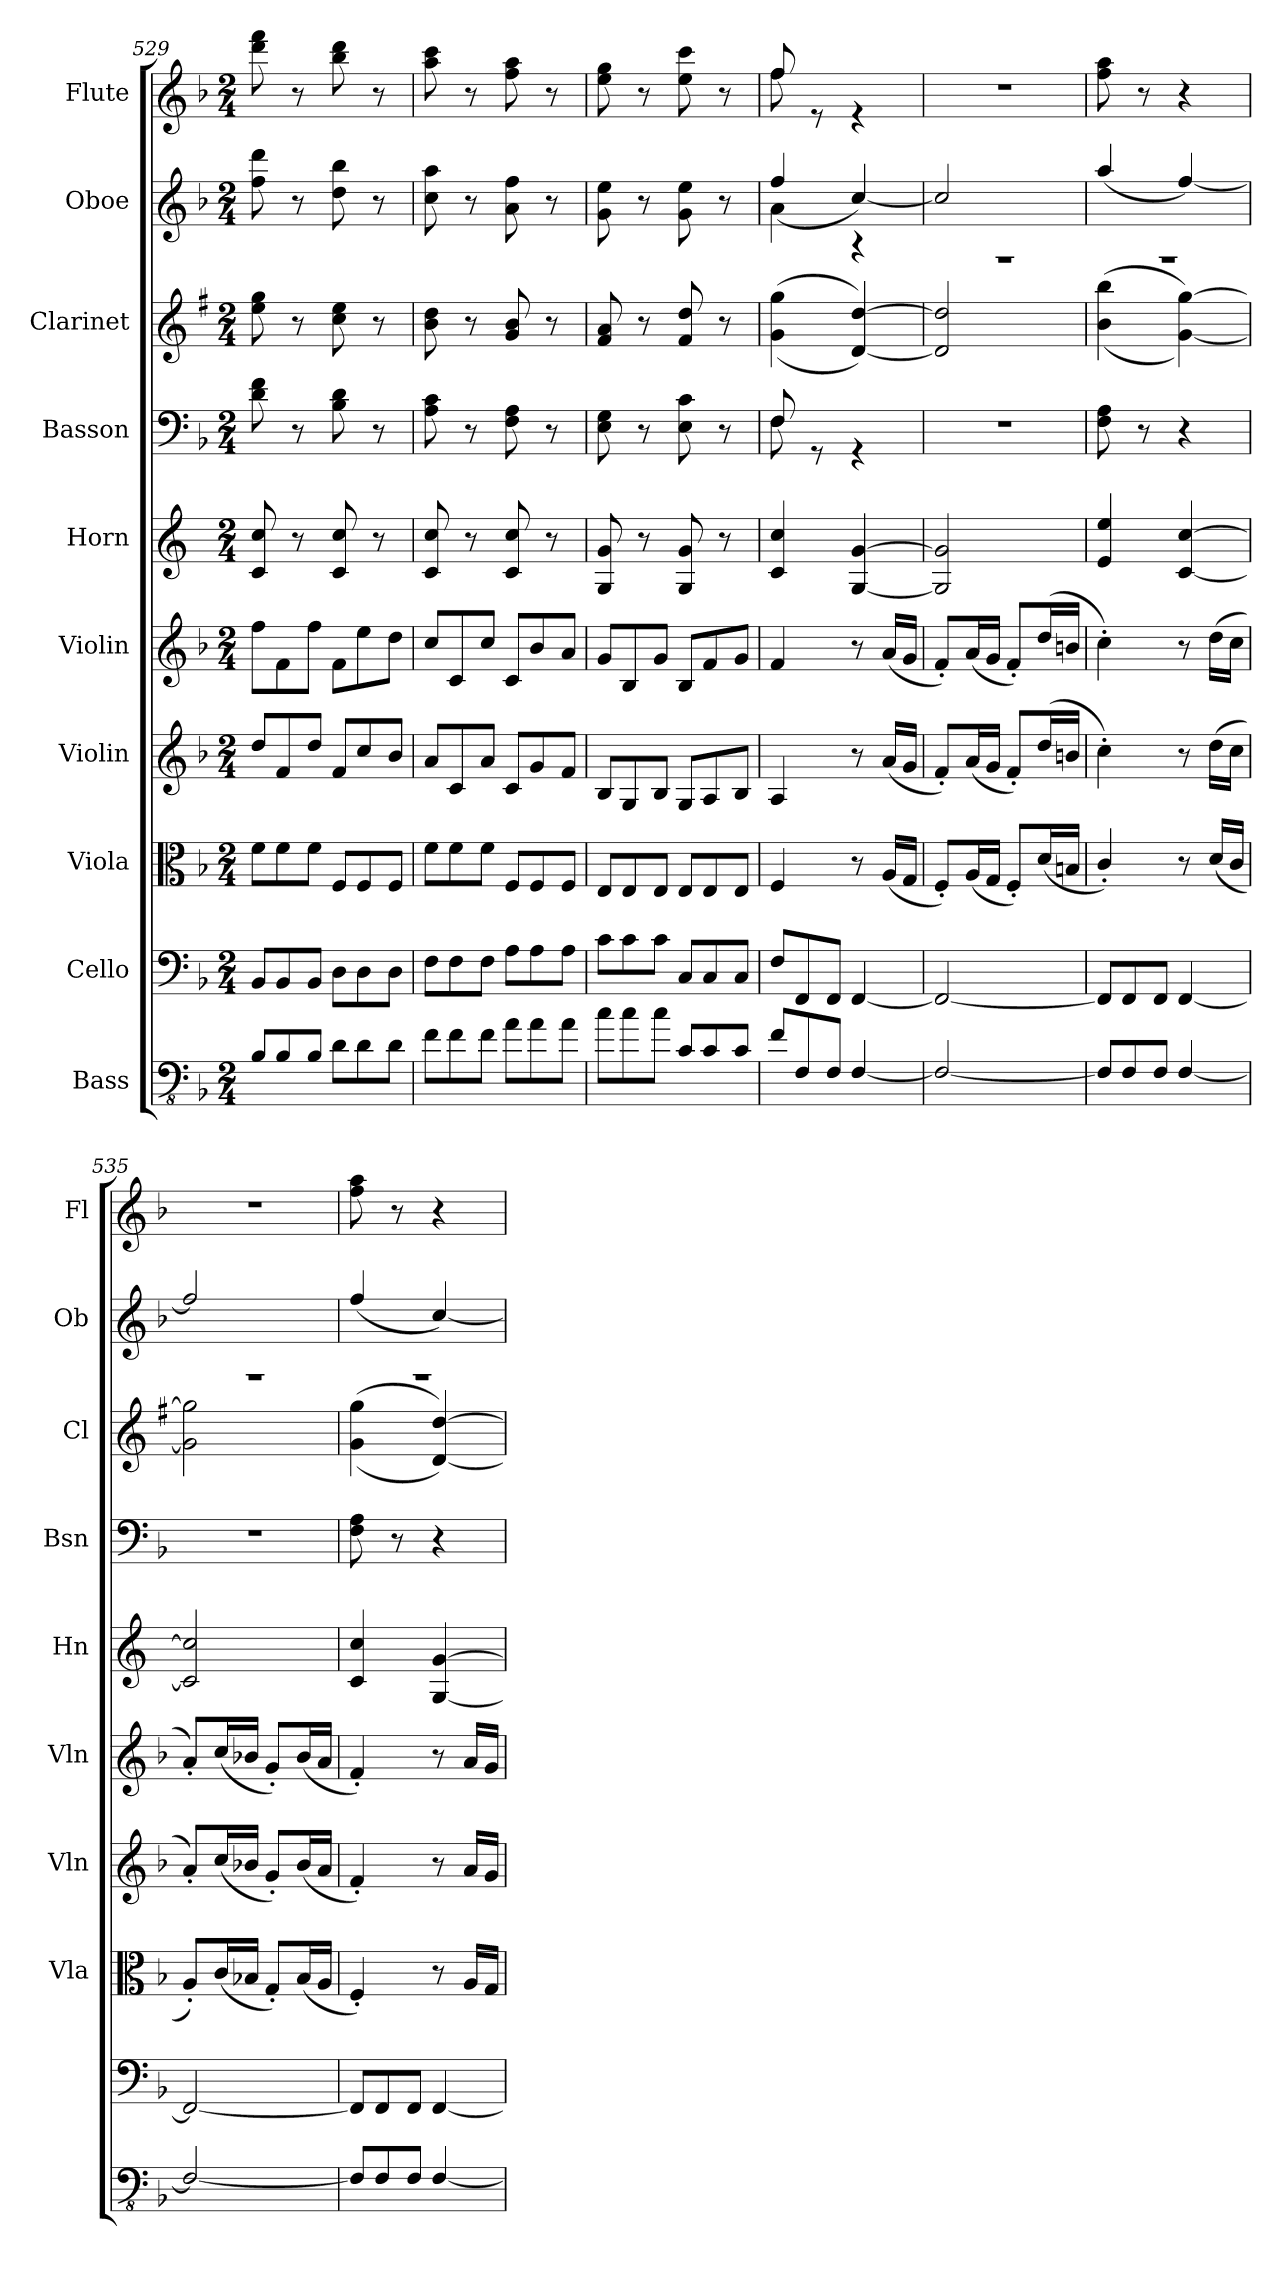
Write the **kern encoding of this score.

**kern	**kern	**kern	**kern	**kern	**kern	**kern	**kern	**kern	**kern
*part10	*part9	*part8	*part7	*part6	*part5	*part4	*part3	*part2	*part1
*staff10	*staff9	*staff8	*staff7	*staff6	*staff5	*staff4	*staff3	*staff2	*staff1
*I"Bass	*I"Cello	*I"Viola	*I"Violin	*I"Violin	*I"Horn	*I"Basson	*I"Clarinet	*I"Oboe	*I"Flute
*	*	*I'Vla	*I'Vln	*I'Vln	*I'Hn	*I'Bsn	*I'Cl	*I'Ob	*I'Fl
*clefFv4	*clefF4	*clefC3	*clefG2	*clefG2	*clefG2	*clefF4	*clefG2	*clefG2	*clefG2
*ITrd7c12	*	*	*	*	*ITrd4c7	*	*ITrd1c2	*	*
*k[b-]	*k[b-]	*k[b-]	*k[b-]	*k[b-]	*k[b-]	*k[b-]	*k[b-]	*k[b-]	*k[b-]
*M2/4	*M2/4	*M2/4	*M2/4	*M2/4	*M2/4	*M2/4	*M2/4	*M2/4	*M2/4
*Xtuplet	*Xtuplet	*Xtuplet	*Xtuplet	*Xtuplet	*	*	*	*	*
=529	=529	=529	=529	=529	=529	=529	=529	=529	=529
12BBB-/L	12BB-/L	12f\L	12dd/L	12ff\L	8F/ 8f/	8d\ 8f\	8dd\ 8ff\	8ff\ 8ddd\	8ddd\ 8fff\
12BBB-/	12BB-/	12f\	12f/	12f\	.	.	.	.	.
.	.	.	.	.	8r	8r	8r	8r	8r
12BBB-/J	12BB-/J	12f\J	12dd/J	12ff\J	.	.	.	.	.
12DD\L	12D\L	12F/L	12f/L	12f\L	8F/ 8f/	8B-\ 8d\	8b-\ 8dd\	8dd\ 8bb-\	8bb-\ 8ddd\
12DD\	12D\	12F/	12cc/	12ee\	.	.	.	.	.
.	.	.	.	.	8r	8r	8r	8r	8r
12DD\J	12D\J	12F/J	12b-/J	12dd\J	.	.	.	.	.
!!LO:PB:g=z
=530	=530	=530	=530	=530	=530	=530	=530	=530	=530
12FF\L	12F\L	12f\L	12a/L	12cc/L	8F/ 8f/	8A\ 8c\	8a\ 8cc\	8cc\ 8aa\	8aa\ 8ccc\
12FF\	12F\	12f\	12c/	12c/	.	.	.	.	.
.	.	.	.	.	8r	8r	8r	8r	8r
12FF\J	12F\J	12f\J	12a/J	12cc/J	.	.	.	.	.
12AA\L	12A\L	12F/L	12c/L	12c/L	8F/ 8f/	8F\ 8A\	8f/ 8a/	8a\ 8ff\	8ff\ 8aa\
12AA\	12A\	12F/	12g/	12b-/	.	.	.	.	.
.	.	.	.	.	8r	8r	8r	8r	8r
12AA\J	12A\J	12F/J	12f/J	12a/J	.	.	.	.	.
=531	=531	=531	=531	=531	=531	=531	=531	=531	=531
12C\L	12c\L	12E/L	12B-/L	12g/L	8C/ 8c/	8E\ 8G\	8e/ 8g/	8g\ 8ee\	8ee\ 8gg\
12C\	12c\	12E/	12G/	12B-/	.	.	.	.	.
.	.	.	.	.	8r	8r	8r	8r	8r
12C\J	12c\J	12E/J	12B-/J	12g/J	.	.	.	.	.
12CC/L	12C/L	12E/L	12G/L	12B-/L	8C/ 8c/	8E\ 8c\	8e/ 8cc/	8g\ 8ee\	8ee\ 8ccc\
12CC/	12C/	12E/	12A/	12f/	.	.	.	.	.
.	.	.	.	.	8r	8r	8r	8r	8r
12CC/J	12C/J	12E/J	12B-/J	12g/J	.	.	.	.	.
=532	=532	=532	=532	=532	=532	=532	=532	=532	=532
*	*	*	*	*	*	*^	*	*^	*^
12FF/L	12F/L	4F/	4A/	4f/	4F/ 4f/	8F/	8F\	(<(>4f\ 4ff\	4a\	(>4ff/	8ff/	8ff\
12FFF/	12FF/	.	.	.	.	.	.	.	.	.	.	.
.	.	.	.	.	.	8rGG	4.ryy	.	.	.	8re	4.ryy
12FFF/J	12FF/J	.	.	.	.	.	.	.	.	.	.	.
[4FFF/	[4FF/	8r	8r	8r	[4C/ [4c/	4rGG	.	[4c/ [4cc/))	4rA	[4cc/)	4re	.
.	.	(<16A/LL	(<16a/LL	(<16a/LL	.	.	.	.	.	.	.	.
.	.	16G/JJ	16g/JJ	16g/JJ	.	.	.	.	.	.	.	.
*	*	*	*	*	*	*v	*v	*	*	*	*v	*v
=533	=533	=533	=533	=533	=533	=533	=533	=533	=533	=533
2FFF/_	2FF/_	8F'/L)	8f'/L)	8f'/L)	2C/] 2c/]	2r	2c/] 2cc/]	2rF	2cc/]	2r
.	.	(<16A/L	(<16a/L	(<16a/L	.	.	.	.	.	.
.	.	16G/JJ	16g/JJ	16g/JJ	.	.	.	.	.	.
.	.	8F'/L)	8f'/L)	8f'/L)	.	.	.	.	.	.
.	.	(<16d/L	(<16dd/L	(<16dd/L	.	.	.	.	.	.
.	.	16Bn/JJ	16bn/JJ	16bn/JJ	.	.	.	.	.	.
=534	=534	=534	=534	=534	=534	=534	=534	=534	=534	=534
12FFF/L]	12FF/L]	4c'/)	4cc'\)	4cc'\)	4A/ 4a/	8F\ 8A\	(<(>4a\ 4aa\	2rF	(>4aa/	8ff\ 8aa\
12FFF/	12FF/	.	.	.	.	.	.	.	.	.
.	.	.	.	.	.	8r	.	.	.	8r
12FFF/J	12FF/J	.	.	.	.	.	.	.	.	.
[4FFF/	[4FF/	8r	8r	8r	[4F/ [4f/	4r	[4f\ [4ff\))	.	[4ff/)	4r
.	.	(<16d/LL	(>16dd\LL	(>16dd\LL	.	.	.	.	.	.
.	.	16c/JJ	16cc\JJ	16cc\JJ	.	.	.	.	.	.
=535	=535	=535	=535	=535	=535	=535	=535	=535	=535	=535
2FFF/_	2FF/_	8A'/L)	8a'/L)	8a'/L)	2F/] 2f/]	2r	2f\] 2ff\]	2rF	2ff/]	2r
.	.	(<16c/L	(<16cc/L	(<16cc/L	.	.	.	.	.	.
.	.	16B-X/JJ	16b-X/JJ	16b-X/JJ	.	.	.	.	.	.
.	.	8G'/L)	8g'/L)	8g'/L)	.	.	.	.	.	.
.	.	(<16B-/L	(<16b-/L	(<16b-/L	.	.	.	.	.	.
.	.	16A/JJ	16a/JJ	16a/JJ	.	.	.	.	.	.
!!LO:PB:g=z
=536	=536	=536	=536	=536	=536	=536	=536	=536	=536	=536
12FFF/L]	12FF/L]	4F'/)	4f'/)	4f'/)	4F/ 4f/	8F\ 8A\	(<(>4f\ 4ff\	2rF	(>4ff/	8ff\ 8aa\
12FFF/	12FF/	.	.	.	.	.	.	.	.	.
.	.	.	.	.	.	8r	.	.	.	8r
12FFF/J	12FF/J	.	.	.	.	.	.	.	.	.
[4FFF/	[4FF/	8r	8r	8r	[4C/ [4c/	4r	[4c/ [4cc/))	.	[4cc/)	4r
.	.	16A/LL	16a/LL	16a/LL	.	.	.	.	.	.
.	.	16G/JJ	16g/JJ	16g/JJ	.	.	.	.	.	.
*	*	*	*	*	*	*	*	*v	*v	*
=	=	=	=	=	=	=	=	=	=
*-	*-	*-	*-	*-	*-	*-	*-	*-	*-
